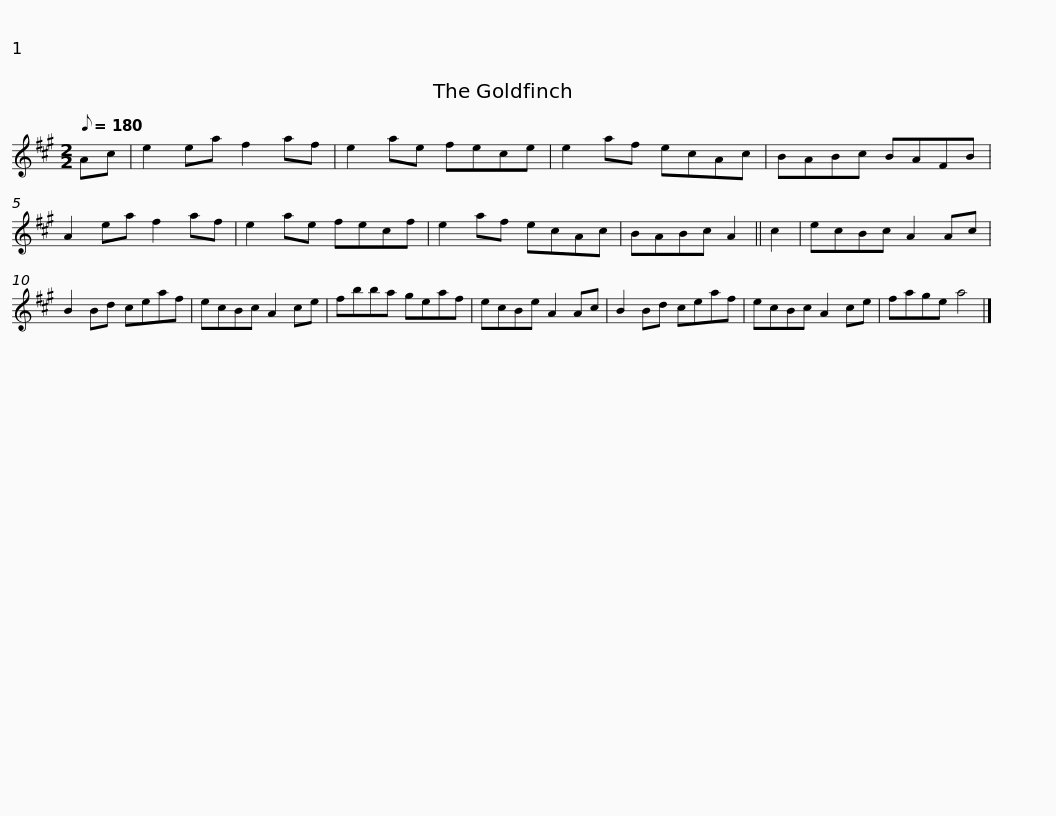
X:1
L:1/8
Q:1/8=180
M:2/2
I:linebreak $
K:A
V:1 treble
V:1
 Ac | e2 ea f2 af | e2 ae fece | e2 af ecAc | BABc BAFB | %5
 A2 ea f2 af | e2 ae fecf |$ e2 af ecAc | BABc A2 || c2 | %10
 ecBc A2 Ac | B2 Bd ceaf | ecBc A2 ce | fbba geaf |$ ecBe A2 Ac | %15
 B2 Bd ceaf | ecBc A2 ce | fage a4 |] %18
